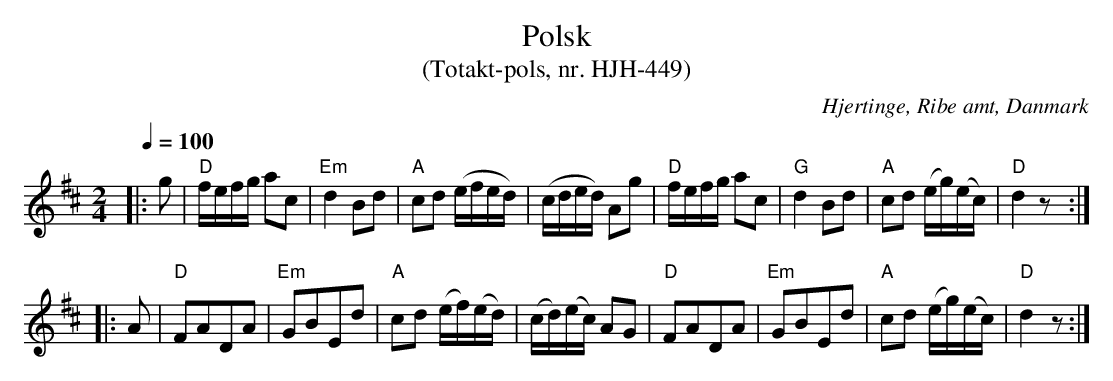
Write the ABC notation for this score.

X:1
T:Polsk
T:(Totakt-pols, nr. HJH-449)
O:Hjertinge, Ribe amt, Danmark
M:2/4
L:1/8
Q:1/4=100
K:D
|: g | "D"f/e/f/g/ ac | "Em"d2 Bd | "A"cd (e/f/e/d/) | (c/d/e/d/) Ag | "D"f/e/f/g/ ac | "G"d2 Bd | "A"cd (e/g/)(e/c/) | "D"d2 z :|
|: A | "D"FADA | "Em"GBEd | "A"cd (e/f/)(e/d/) | (c/d/)(e/c/) AG | "D"FADA | "Em"GBEd | "A"cd (e/g/)(e/c/) | "D"d2 z  :|
